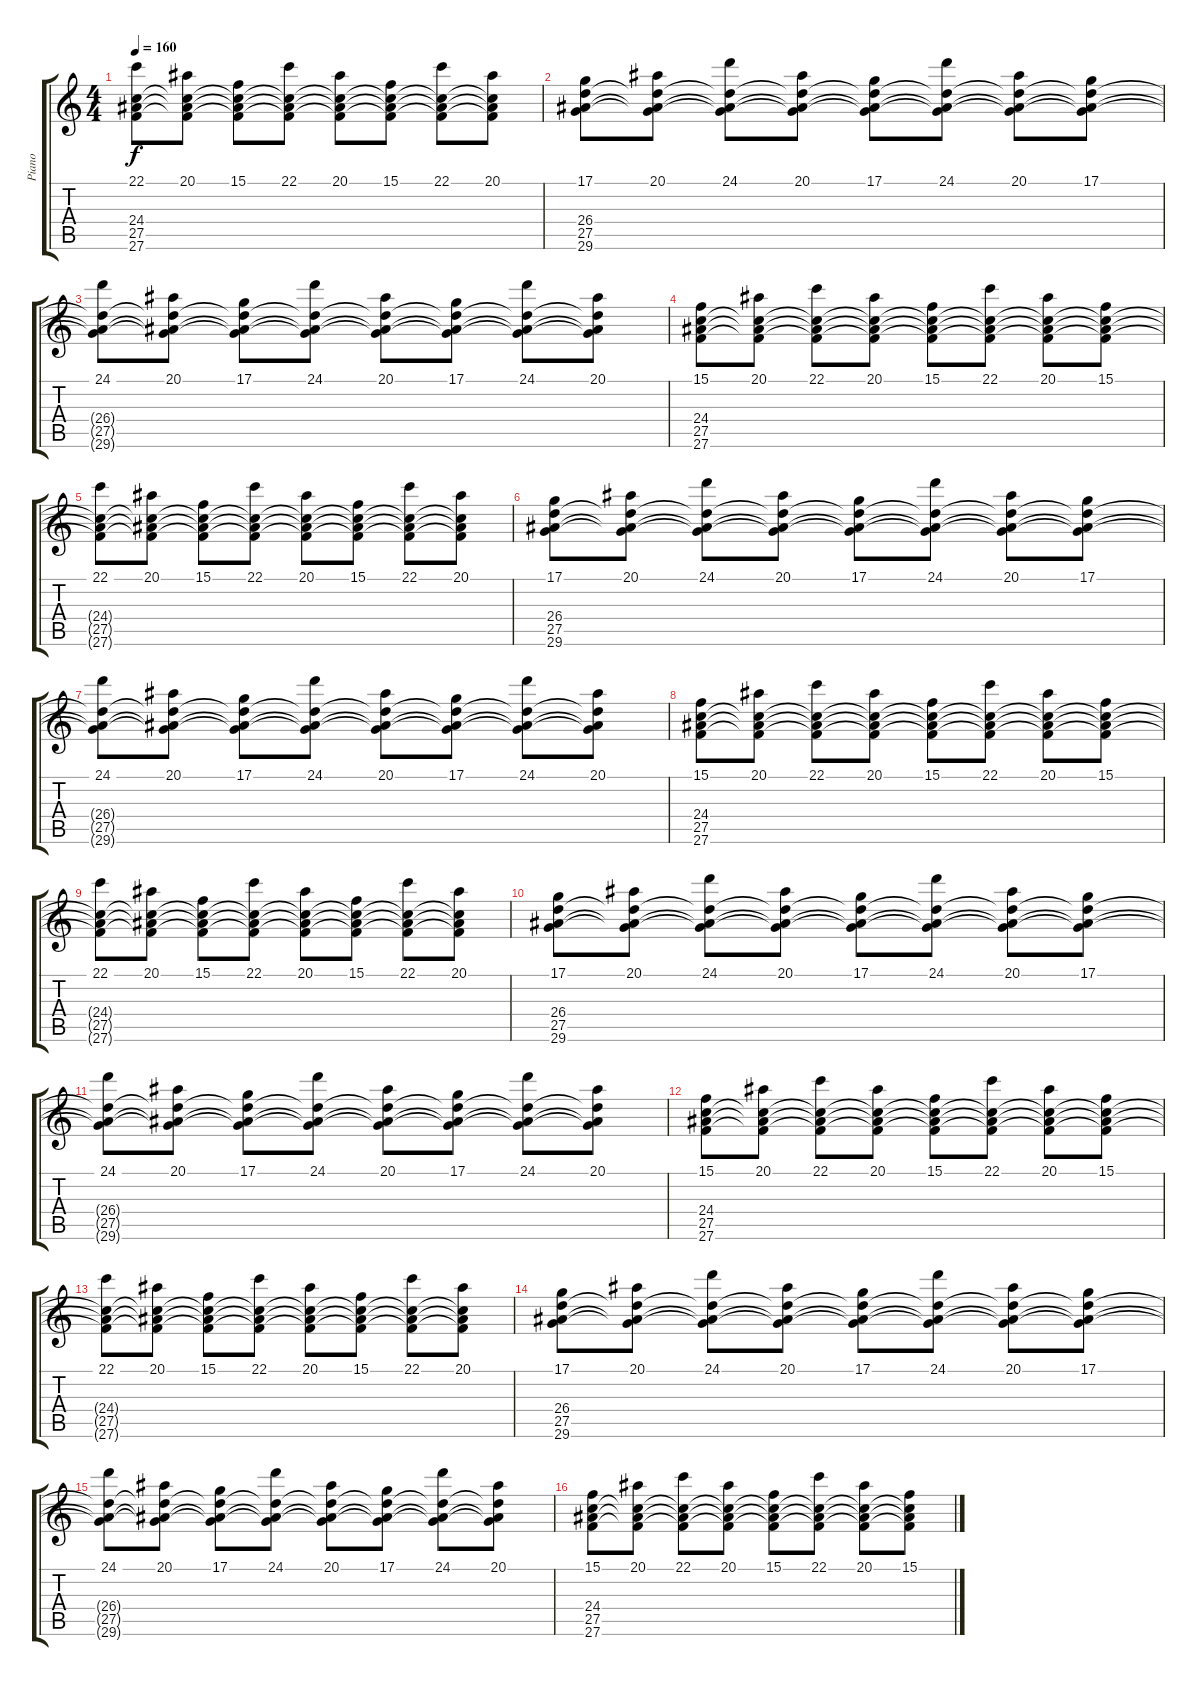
\track ("Piano" "Piano") {instrument acousticgrandpiano}
\staff {score tabs}
\tuning (D4 A3 F3 C3 G2 D2) {hide}
\ts (4 4)
\tempo 160
\clef g2
\ks c
(22.1 24.4{t} 27.5{t} 27.6{t}).8{dy f} (20.1 24.4{t} 27.5{t} 27.6{t}).8 (15.1 24.4{t} 27.5{t} 27.6{t}).8 (22.1 24.4{t} 27.5{t} 27.6{t}).8 (20.1 24.4{t} 27.5{t} 27.6{t}).8 (15.1 24.4{t} 27.5{t} 27.6{t}).8 (22.1 24.4{t} 27.5{t} 27.6{t}).8 (20.1 24.4{t} 27.5{t} 27.6{t}).8 |
(17.1 26.4 27.5 29.6).8 (20.1 26.4{t} 27.5{t} 29.6{t}).8 (24.1 26.4{t} 27.5{t} 29.6{t}).8 (20.1 26.4{t} 27.5{t} 29.6{t}).8 (17.1 26.4{t} 27.5{t} 29.6{t}).8 (24.1 26.4{t} 27.5{t} 29.6{t}).8 (20.1 26.4{t} 27.5{t} 29.6{t}).8 (17.1 26.4{t} 27.5{t} 29.6{t}).8 |
(24.1 26.4{t} 27.5{t} 29.6{t}).8 (20.1 26.4{t} 27.5{t} 29.6{t}).8 (17.1 26.4{t} 27.5{t} 29.6{t}).8 (24.1 26.4{t} 27.5{t} 29.6{t}).8 (20.1 26.4{t} 27.5{t} 29.6{t}).8 (17.1 26.4{t} 27.5{t} 29.6{t}).8 (24.1 26.4{t} 27.5{t} 29.6{t}).8 (20.1 26.4{t} 27.5{t} 29.6{t}).8 |
(15.1 24.4 27.5 27.6).8 (20.1 24.4{t} 27.5{t} 27.6{t}).8 (22.1 24.4{t} 27.5{t} 27.6{t}).8 (20.1 24.4{t} 27.5{t} 27.6{t}).8 (15.1 24.4{t} 27.5{t} 27.6{t}).8 (22.1 24.4{t} 27.5{t} 27.6{t}).8 (20.1 24.4{t} 27.5{t} 27.6{t}).8 (15.1 24.4{t} 27.5{t} 27.6{t}).8 |
(22.1 24.4{t} 27.5{t} 27.6{t}).8 (20.1 24.4{t} 27.5{t} 27.6{t}).8 (15.1 24.4{t} 27.5{t} 27.6{t}).8 (22.1 24.4{t} 27.5{t} 27.6{t}).8 (20.1 24.4{t} 27.5{t} 27.6{t}).8 (15.1 24.4{t} 27.5{t} 27.6{t}).8 (22.1 24.4{t} 27.5{t} 27.6{t}).8 (20.1 24.4{t} 27.5{t} 27.6{t}).8 |
(17.1 26.4 27.5 29.6).8 (20.1 26.4{t} 27.5{t} 29.6{t}).8 (24.1 26.4{t} 27.5{t} 29.6{t}).8 (20.1 26.4{t} 27.5{t} 29.6{t}).8 (17.1 26.4{t} 27.5{t} 29.6{t}).8 (24.1 26.4{t} 27.5{t} 29.6{t}).8 (20.1 26.4{t} 27.5{t} 29.6{t}).8 (17.1 26.4{t} 27.5{t} 29.6{t}).8 |
(24.1 26.4{t} 27.5{t} 29.6{t}).8 (20.1 26.4{t} 27.5{t} 29.6{t}).8 (17.1 26.4{t} 27.5{t} 29.6{t}).8 (24.1 26.4{t} 27.5{t} 29.6{t}).8 (20.1 26.4{t} 27.5{t} 29.6{t}).8 (17.1 26.4{t} 27.5{t} 29.6{t}).8 (24.1 26.4{t} 27.5{t} 29.6{t}).8 (20.1 26.4{t} 27.5{t} 29.6{t}).8 |
(15.1 24.4 27.5 27.6).8 (20.1 24.4{t} 27.5{t} 27.6{t}).8 (22.1 24.4{t} 27.5{t} 27.6{t}).8 (20.1 24.4{t} 27.5{t} 27.6{t}).8 (15.1 24.4{t} 27.5{t} 27.6{t}).8 (22.1 24.4{t} 27.5{t} 27.6{t}).8 (20.1 24.4{t} 27.5{t} 27.6{t}).8 (15.1 24.4{t} 27.5{t} 27.6{t}).8 |
(22.1 24.4{t} 27.5{t} 27.6{t}).8 (20.1 24.4{t} 27.5{t} 27.6{t}).8 (15.1 24.4{t} 27.5{t} 27.6{t}).8 (22.1 24.4{t} 27.5{t} 27.6{t}).8 (20.1 24.4{t} 27.5{t} 27.6{t}).8 (15.1 24.4{t} 27.5{t} 27.6{t}).8 (22.1 24.4{t} 27.5{t} 27.6{t}).8 (20.1 24.4{t} 27.5{t} 27.6{t}).8 |
(17.1 26.4 27.5 29.6).8 (20.1 26.4{t} 27.5{t} 29.6{t}).8 (24.1 26.4{t} 27.5{t} 29.6{t}).8 (20.1 26.4{t} 27.5{t} 29.6{t}).8 (17.1 26.4{t} 27.5{t} 29.6{t}).8 (24.1 26.4{t} 27.5{t} 29.6{t}).8 (20.1 26.4{t} 27.5{t} 29.6{t}).8 (17.1 26.4{t} 27.5{t} 29.6{t}).8 |
(24.1 26.4{t} 27.5{t} 29.6{t}).8 (20.1 26.4{t} 27.5{t} 29.6{t}).8 (17.1 26.4{t} 27.5{t} 29.6{t}).8 (24.1 26.4{t} 27.5{t} 29.6{t}).8 (20.1 26.4{t} 27.5{t} 29.6{t}).8 (17.1 26.4{t} 27.5{t} 29.6{t}).8 (24.1 26.4{t} 27.5{t} 29.6{t}).8 (20.1 26.4{t} 27.5{t} 29.6{t}).8 |
(15.1 24.4 27.5 27.6).8 (20.1 24.4{t} 27.5{t} 27.6{t}).8 (22.1 24.4{t} 27.5{t} 27.6{t}).8 (20.1 24.4{t} 27.5{t} 27.6{t}).8 (15.1 24.4{t} 27.5{t} 27.6{t}).8 (22.1 24.4{t} 27.5{t} 27.6{t}).8 (20.1 24.4{t} 27.5{t} 27.6{t}).8 (15.1 24.4{t} 27.5{t} 27.6{t}).8 |
(22.1 24.4{t} 27.5{t} 27.6{t}).8 (20.1 24.4{t} 27.5{t} 27.6{t}).8 (15.1 24.4{t} 27.5{t} 27.6{t}).8 (22.1 24.4{t} 27.5{t} 27.6{t}).8 (20.1 24.4{t} 27.5{t} 27.6{t}).8 (15.1 24.4{t} 27.5{t} 27.6{t}).8 (22.1 24.4{t} 27.5{t} 27.6{t}).8 (20.1 24.4{t} 27.5{t} 27.6{t}).8 |
(17.1 26.4 27.5 29.6).8 (20.1 26.4{t} 27.5{t} 29.6{t}).8 (24.1 26.4{t} 27.5{t} 29.6{t}).8 (20.1 26.4{t} 27.5{t} 29.6{t}).8 (17.1 26.4{t} 27.5{t} 29.6{t}).8 (24.1 26.4{t} 27.5{t} 29.6{t}).8 (20.1 26.4{t} 27.5{t} 29.6{t}).8 (17.1 26.4{t} 27.5{t} 29.6{t}).8 |
(24.1 26.4{t} 27.5{t} 29.6{t}).8 (20.1 26.4{t} 27.5{t} 29.6{t}).8 (17.1 26.4{t} 27.5{t} 29.6{t}).8 (24.1 26.4{t} 27.5{t} 29.6{t}).8 (20.1 26.4{t} 27.5{t} 29.6{t}).8 (17.1 26.4{t} 27.5{t} 29.6{t}).8 (24.1 26.4{t} 27.5{t} 29.6{t}).8 (20.1 26.4{t} 27.5{t} 29.6{t}).8 |
(15.1 24.4 27.5 27.6).8 (20.1 24.4{t} 27.5{t} 27.6{t}).8 (22.1 24.4{t} 27.5{t} 27.6{t}).8 (20.1 24.4{t} 27.5{t} 27.6{t}).8 (15.1 24.4{t} 27.5{t} 27.6{t}).8 (22.1 24.4{t} 27.5{t} 27.6{t}).8 (20.1 24.4{t} 27.5{t} 27.6{t}).8 (15.1 24.4{t} 27.5{t} 27.6{t}).8
